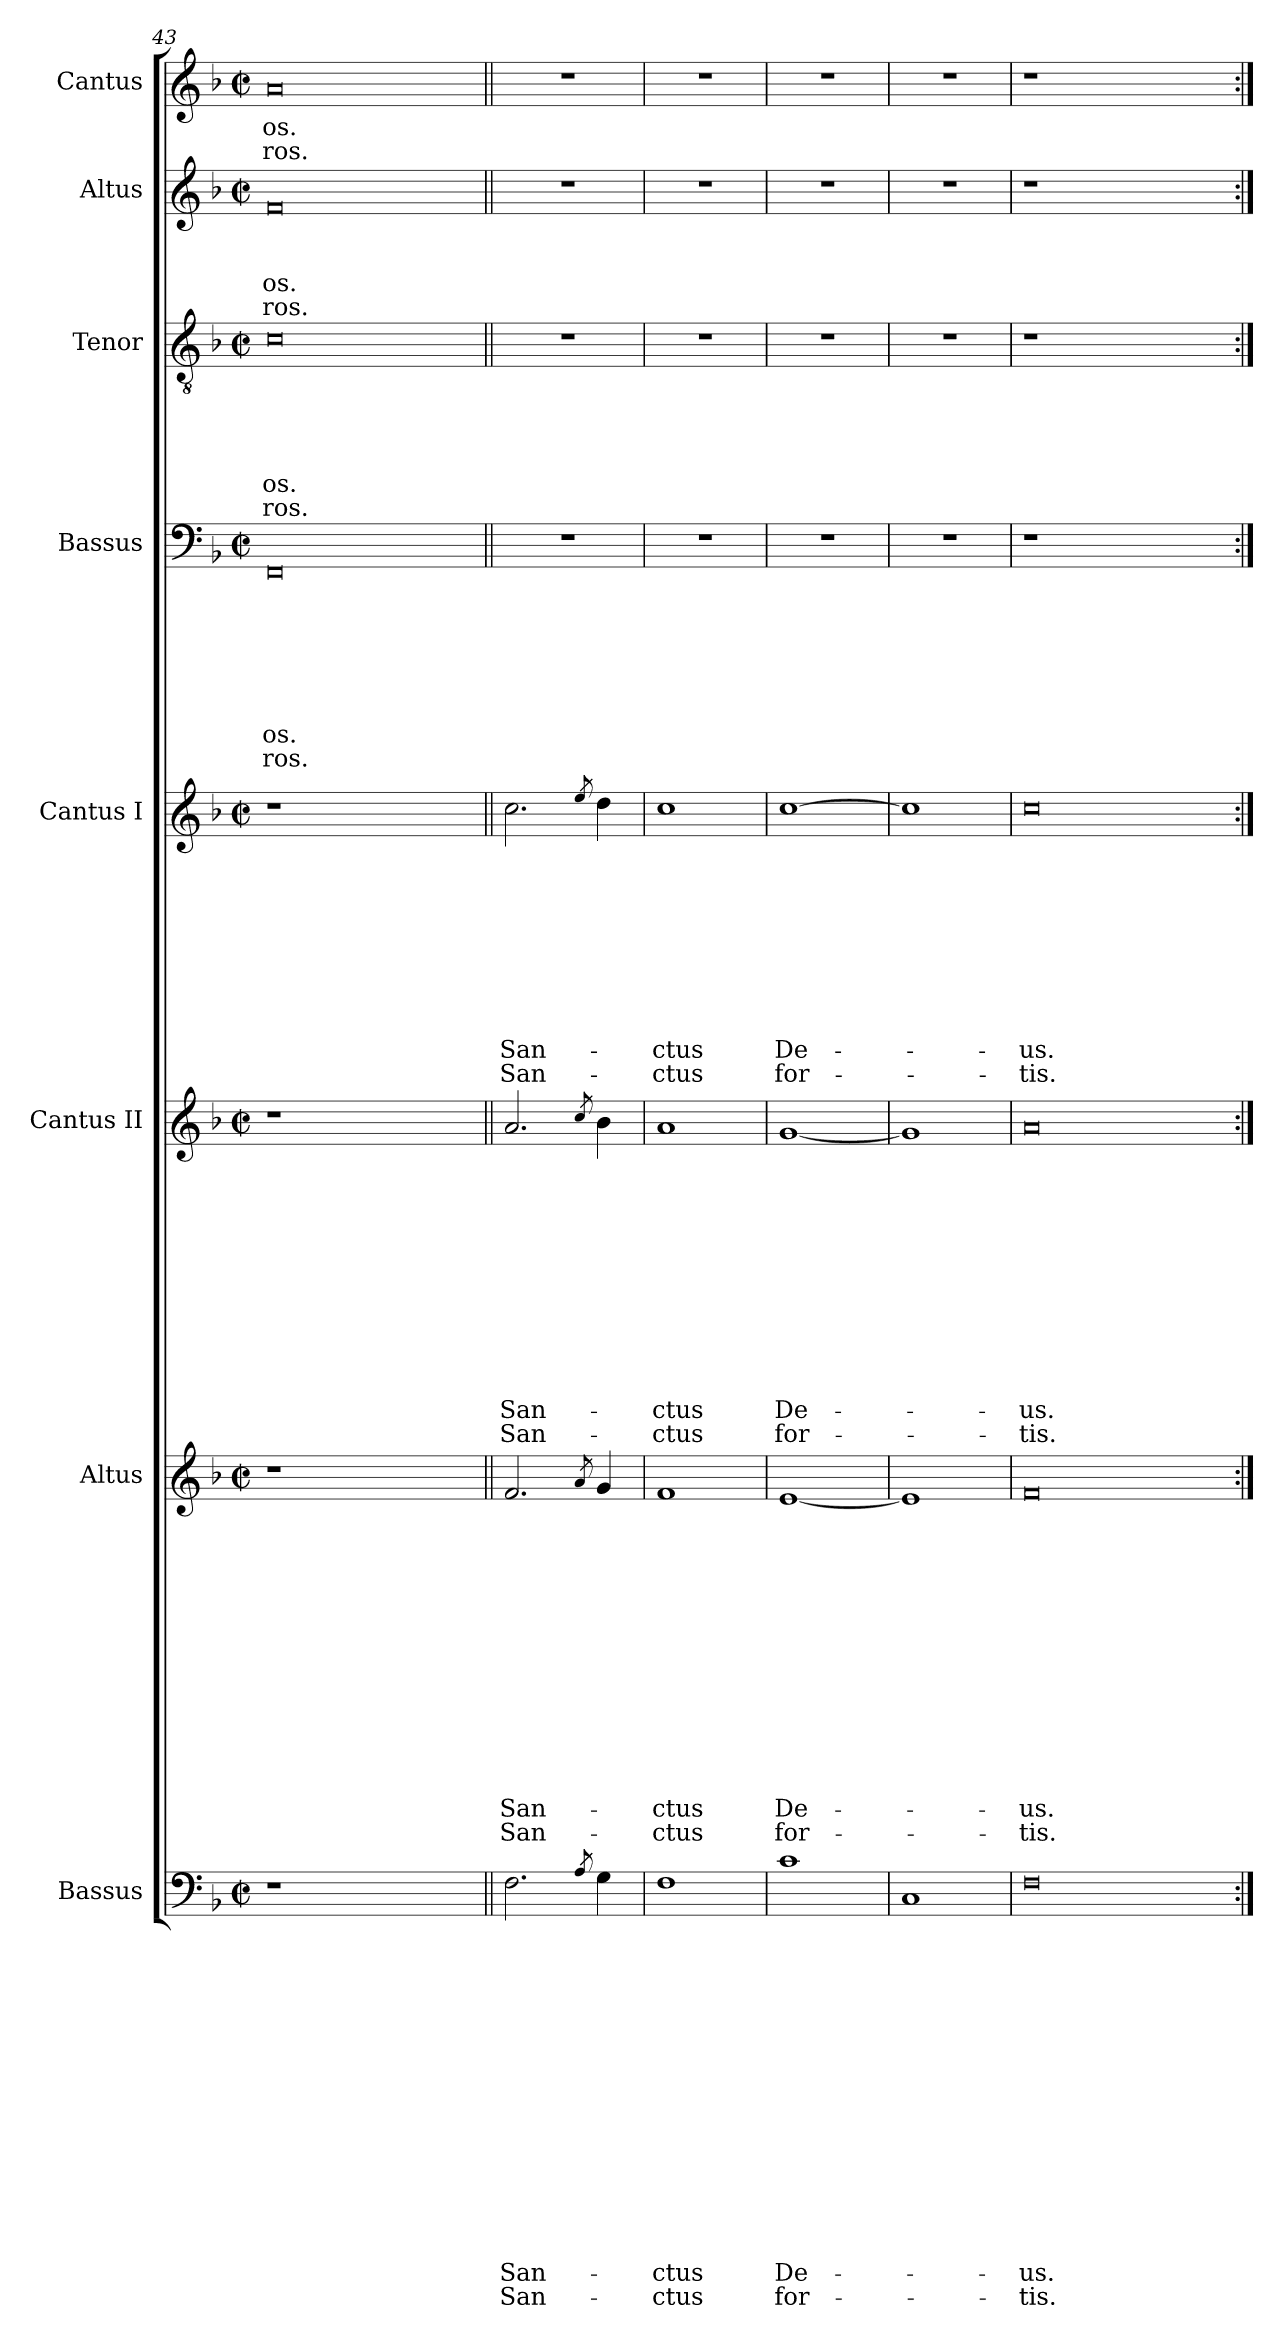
**kern	**text	**text	**text	**text	**text	**text	**text	**text	**text	**text	**text	**text	**text	**text	**text	**text	**kern	**text	**text	**text	**text	**text	**text	**text	**text	**text	**text	**text	**text	**text	**text	**kern	**text	**text	**text	**text	**text	**text	**text	**text	**text	**text	**text	**text	**kern	**text	**text	**text	**text	**text	**text	**text	**text	**text	**text	**kern	**text	**text	**text	**text	**text	**text	**text	**text	**kern	**text	**text	**text	**text	**text	**text	**kern	**text	**text	**text	**text	**kern	**text	**text
*part8	*part8	*part8	*part8	*part8	*part8	*part8	*part8	*part8	*part8	*part8	*part8	*part8	*part8	*part8	*part8	*part8	*part7	*part7	*part7	*part7	*part7	*part7	*part7	*part7	*part7	*part7	*part7	*part7	*part7	*part7	*part7	*part6	*part6	*part6	*part6	*part6	*part6	*part6	*part6	*part6	*part6	*part6	*part6	*part6	*part5	*part5	*part5	*part5	*part5	*part5	*part5	*part5	*part5	*part5	*part5	*part4	*part4	*part4	*part4	*part4	*part4	*part4	*part4	*part4	*part3	*part3	*part3	*part3	*part3	*part3	*part3	*part2	*part2	*part2	*part2	*part2	*part1	*part1	*part1
*staff8	*staff8	*staff8	*staff8	*staff8	*staff8	*staff8	*staff8	*staff8	*staff8	*staff8	*staff8	*staff8	*staff8	*staff8	*staff8	*staff8	*staff7	*staff7	*staff7	*staff7	*staff7	*staff7	*staff7	*staff7	*staff7	*staff7	*staff7	*staff7	*staff7	*staff7	*staff7	*staff6	*staff6	*staff6	*staff6	*staff6	*staff6	*staff6	*staff6	*staff6	*staff6	*staff6	*staff6	*staff6	*staff5	*staff5	*staff5	*staff5	*staff5	*staff5	*staff5	*staff5	*staff5	*staff5	*staff5	*staff4	*staff4	*staff4	*staff4	*staff4	*staff4	*staff4	*staff4	*staff4	*staff3	*staff3	*staff3	*staff3	*staff3	*staff3	*staff3	*staff2	*staff2	*staff2	*staff2	*staff2	*staff1	*staff1	*staff1
*I"Bassus	*	*	*	*	*	*	*	*	*	*	*	*	*	*	*	*	*I"Altus	*	*	*	*	*	*	*	*	*	*	*	*	*	*	*I"Cantus II	*	*	*	*	*	*	*	*	*	*	*	*	*I"Cantus I	*	*	*	*	*	*	*	*	*	*	*I"Bassus	*	*	*	*	*	*	*	*	*I"Tenor	*	*	*	*	*	*	*I"Altus	*	*	*	*	*I"Cantus	*	*
*I'Bassus	*	*	*	*	*	*	*	*	*	*	*	*	*	*	*	*	*I'Altus	*	*	*	*	*	*	*	*	*	*	*	*	*	*	*I'Cantus II	*	*	*	*	*	*	*	*	*	*	*	*	*I'Cantus I	*	*	*	*	*	*	*	*	*	*	*I'Bassus	*	*	*	*	*	*	*	*	*I'Tenor	*	*	*	*	*	*	*I'Altus	*	*	*	*	*I'Cantus	*	*
*clefF4	*	*	*	*	*	*	*	*	*	*	*	*	*	*	*	*	*clefG2	*	*	*	*	*	*	*	*	*	*	*	*	*	*	*clefG2	*	*	*	*	*	*	*	*	*	*	*	*	*clefG2	*	*	*	*	*	*	*	*	*	*	*clefF4	*	*	*	*	*	*	*	*	*clefGv2	*	*	*	*	*	*	*clefG2	*	*	*	*	*clefG2	*	*
*k[b-]	*	*	*	*	*	*	*	*	*	*	*	*	*	*	*	*	*k[b-]	*	*	*	*	*	*	*	*	*	*	*	*	*	*	*k[b-]	*	*	*	*	*	*	*	*	*	*	*	*	*k[b-]	*	*	*	*	*	*	*	*	*	*	*k[b-]	*	*	*	*	*	*	*	*	*k[b-]	*	*	*	*	*	*	*k[b-]	*	*	*	*	*k[b-]	*	*
*F:	*	*	*	*	*	*	*	*	*	*	*	*	*	*	*	*	*F:	*	*	*	*	*	*	*	*	*	*	*	*	*	*	*F:	*	*	*	*	*	*	*	*	*	*	*	*	*F:	*	*	*	*	*	*	*	*	*	*	*F:	*	*	*	*	*	*	*	*	*F:	*	*	*	*	*	*	*F:	*	*	*	*	*F:	*	*
*M2/2	*	*	*	*	*	*	*	*	*	*	*	*	*	*	*	*	*M2/2	*	*	*	*	*	*	*	*	*	*	*	*	*	*	*M2/2	*	*	*	*	*	*	*	*	*	*	*	*	*M2/2	*	*	*	*	*	*	*	*	*	*	*M2/2	*	*	*	*	*	*	*	*	*M2/2	*	*	*	*	*	*	*M2/2	*	*	*	*	*M2/2	*	*
*met(c|)	*	*	*	*	*	*	*	*	*	*	*	*	*	*	*	*	*met(c|)	*	*	*	*	*	*	*	*	*	*	*	*	*	*	*met(c|)	*	*	*	*	*	*	*	*	*	*	*	*	*met(c|)	*	*	*	*	*	*	*	*	*	*	*met(c|)	*	*	*	*	*	*	*	*	*met(c|)	*	*	*	*	*	*	*met(c|)	*	*	*	*	*met(c|)	*	*
=43	=43	=43	=43	=43	=43	=43	=43	=43	=43	=43	=43	=43	=43	=43	=43	=43	=43	=43	=43	=43	=43	=43	=43	=43	=43	=43	=43	=43	=43	=43	=43	=43	=43	=43	=43	=43	=43	=43	=43	=43	=43	=43	=43	=43	=43	=43	=43	=43	=43	=43	=43	=43	=43	=43	=43	=43	=43	=43	=43	=43	=43	=43	=43	=43	=43	=43	=43	=43	=43	=43	=43	=43	=43	=43	=43	=43	=43	=43	=43
!	!	!	!	!	!	!	!	!	!	!	!	!	!	!	!	!	!	!	!	!	!	!	!	!	!	!	!	!	!	!	!	!	!	!	!	!	!	!	!	!	!	!	!	!	!	!	!	!	!	!	!	!	!	!	!	!	!	!	!	!	!	!	!LO:LY:b	!LO:LY:b	!	!	!	!	!	!LO:LY:b	!LO:LY:b	!	!	!	!LO:LY:a	!LO:LY:a	!	!LO:LY:b	!LO:LY:b
1r	.	.	.	.	.	.	.	.	.	.	.	.	.	.	.	.	1r	.	.	.	.	.	.	.	.	.	.	.	.	.	.	1r	.	.	.	.	.	.	.	.	.	.	.	.	1r	.	.	.	.	.	.	.	.	.	.	0FF	.	.	.	.	.	.	-os.	-ros.	0c	.	.	.	.	-os.	-ros.	0f	.	.	-os.	-ros.	0a	-os.	-ros.
1ryy	.	.	.	.	.	.	.	.	.	.	.	.	.	.	.	.	1ryy	.	.	.	.	.	.	.	.	.	.	.	.	.	.	1ryy	.	.	.	.	.	.	.	.	.	.	.	.	1ryy	.	.	.	.	.	.	.	.	.	.	.	.	.	.	.	.	.	.	.	.	.	.	.	.	.	.	.	.	.	.	.	.	.	.
=44||	=44||	=44||	=44||	=44||	=44||	=44||	=44||	=44||	=44||	=44||	=44||	=44||	=44||	=44||	=44||	=44||	=44||	=44||	=44||	=44||	=44||	=44||	=44||	=44||	=44||	=44||	=44||	=44||	=44||	=44||	=44||	=44||	=44||	=44||	=44||	=44||	=44||	=44||	=44||	=44||	=44||	=44||	=44||	=44||	=44||	=44||	=44||	=44||	=44||	=44||	=44||	=44||	=44||	=44||	=44||	=44||	=44||	=44||	=44||	=44||	=44||	=44||	=44||	=44||	=44||	=44||	=44||	=44||	=44||	=44||	=44||	=44||	=44||	=44||	=44||	=44||	=44||	=44||	=44||
!	!	!	!	!	!	!	!	!	!	!	!	!	!	!	!LO:LY:a	!LO:LY:a	!	!	!	!	!	!	!	!	!	!	!	!	!	!LO:LY:b	!LO:LY:b	!	!	!	!	!	!	!	!	!	!	!	!LO:LY:a	!LO:LY:a	!	!	!	!	!	!	!	!	!	!LO:LY:b	!LO:LY:b	!	!	!	!	!	!	!	!	!	!	!	!	!	!	!	!	!	!	!	!	!	!	!	!
2.F\	.	.	.	.	.	.	.	.	.	.	.	.	.	.	San-	San-	2.f/	.	.	.	.	.	.	.	.	.	.	.	.	San-	San-	2.a/	.	.	.	.	.	.	.	.	.	.	San-	San-	2.cc\	.	.	.	.	.	.	.	.	San-	San-	1r	.	.	.	.	.	.	.	.	1r	.	.	.	.	.	.	1r	.	.	.	.	1r	.	.
8qA/	.	.	.	.	.	.	.	.	.	.	.	.	.	.	.	.	8qa/	.	.	.	.	.	.	.	.	.	.	.	.	.	.	8qcc/	.	.	.	.	.	.	.	.	.	.	.	.	8qee/	.	.	.	.	.	.	.	.	.	.	.	.	.	.	.	.	.	.	.	.	.	.	.	.	.	.	.	.	.	.	.	.	.	.
4G\	.	.	.	.	.	.	.	.	.	.	.	.	.	.	.	.	4g/	.	.	.	.	.	.	.	.	.	.	.	.	.	.	4b-\	.	.	.	.	.	.	.	.	.	.	.	.	4dd\	.	.	.	.	.	.	.	.	.	.	.	.	.	.	.	.	.	.	.	.	.	.	.	.	.	.	.	.	.	.	.	.	.	.
=45	=45	=45	=45	=45	=45	=45	=45	=45	=45	=45	=45	=45	=45	=45	=45	=45	=45	=45	=45	=45	=45	=45	=45	=45	=45	=45	=45	=45	=45	=45	=45	=45	=45	=45	=45	=45	=45	=45	=45	=45	=45	=45	=45	=45	=45	=45	=45	=45	=45	=45	=45	=45	=45	=45	=45	=45	=45	=45	=45	=45	=45	=45	=45	=45	=45	=45	=45	=45	=45	=45	=45	=45	=45	=45	=45	=45	=45	=45	=45
!	!	!	!	!	!	!	!	!	!	!	!	!	!	!	!LO:LY:a	!LO:LY:a	!	!	!	!	!	!	!	!	!	!	!	!	!	!LO:LY:b	!LO:LY:b	!	!	!	!	!	!	!	!	!	!	!	!LO:LY:a	!LO:LY:a	!	!	!	!	!	!	!	!	!	!LO:LY:b	!LO:LY:b	!	!	!	!	!	!	!	!	!	!	!	!	!	!	!	!	!	!	!	!	!	!	!	!
1F	.	.	.	.	.	.	.	.	.	.	.	.	.	.	-ctus	-ctus	1f	.	.	.	.	.	.	.	.	.	.	.	.	-ctus	-ctus	1a	.	.	.	.	.	.	.	.	.	.	-ctus	-ctus	1cc	.	.	.	.	.	.	.	.	-ctus	-ctus	1r	.	.	.	.	.	.	.	.	1r	.	.	.	.	.	.	1r	.	.	.	.	1r	.	.
=46	=46	=46	=46	=46	=46	=46	=46	=46	=46	=46	=46	=46	=46	=46	=46	=46	=46	=46	=46	=46	=46	=46	=46	=46	=46	=46	=46	=46	=46	=46	=46	=46	=46	=46	=46	=46	=46	=46	=46	=46	=46	=46	=46	=46	=46	=46	=46	=46	=46	=46	=46	=46	=46	=46	=46	=46	=46	=46	=46	=46	=46	=46	=46	=46	=46	=46	=46	=46	=46	=46	=46	=46	=46	=46	=46	=46	=46	=46	=46
!	!	!	!	!	!	!	!	!	!	!	!	!	!	!	!LO:LY:a	!LO:LY:a	!	!	!	!	!	!	!	!	!	!	!	!	!	!LO:LY:b	!LO:LY:b	!	!	!	!	!	!	!	!	!	!	!	!LO:LY:a	!LO:LY:a	!	!	!	!	!	!	!	!	!	!LO:LY:b	!LO:LY:b	!	!	!	!	!	!	!	!	!	!	!	!	!	!	!	!	!	!	!	!	!	!	!	!
1c	.	.	.	.	.	.	.	.	.	.	.	.	.	.	De-	for-	[<1e	.	.	.	.	.	.	.	.	.	.	.	.	De-	for-	[<1g	.	.	.	.	.	.	.	.	.	.	De-	for-	[>1cc	.	.	.	.	.	.	.	.	De-	for-	1r	.	.	.	.	.	.	.	.	1r	.	.	.	.	.	.	1r	.	.	.	.	1r	.	.
=47	=47	=47	=47	=47	=47	=47	=47	=47	=47	=47	=47	=47	=47	=47	=47	=47	=47	=47	=47	=47	=47	=47	=47	=47	=47	=47	=47	=47	=47	=47	=47	=47	=47	=47	=47	=47	=47	=47	=47	=47	=47	=47	=47	=47	=47	=47	=47	=47	=47	=47	=47	=47	=47	=47	=47	=47	=47	=47	=47	=47	=47	=47	=47	=47	=47	=47	=47	=47	=47	=47	=47	=47	=47	=47	=47	=47	=47	=47	=47
1C	.	.	.	.	.	.	.	.	.	.	.	.	.	.	.	.	1e]	.	.	.	.	.	.	.	.	.	.	.	.	.	.	1g]	.	.	.	.	.	.	.	.	.	.	.	.	1cc]	.	.	.	.	.	.	.	.	.	.	1r	.	.	.	.	.	.	.	.	1r	.	.	.	.	.	.	1r	.	.	.	.	1r	.	.
=48	=48	=48	=48	=48	=48	=48	=48	=48	=48	=48	=48	=48	=48	=48	=48	=48	=48	=48	=48	=48	=48	=48	=48	=48	=48	=48	=48	=48	=48	=48	=48	=48	=48	=48	=48	=48	=48	=48	=48	=48	=48	=48	=48	=48	=48	=48	=48	=48	=48	=48	=48	=48	=48	=48	=48	=48	=48	=48	=48	=48	=48	=48	=48	=48	=48	=48	=48	=48	=48	=48	=48	=48	=48	=48	=48	=48	=48	=48	=48
!	!	!	!	!	!	!	!	!	!	!	!	!	!	!	!LO:LY:a	!LO:LY:a	!	!	!	!	!	!	!	!	!	!	!	!	!	!LO:LY:b	!LO:LY:b	!	!	!	!	!	!	!	!	!	!	!	!LO:LY:a	!LO:LY:a	!	!	!	!	!	!	!	!	!	!LO:LY:b	!LO:LY:b	!	!	!	!	!	!	!	!	!	!	!	!	!	!	!	!	!	!	!	!	!	!	!	!
0F	.	.	.	.	.	.	.	.	.	.	.	.	.	.	-us.	-tis.	0f	.	.	.	.	.	.	.	.	.	.	.	.	-us.	-tis.	0a	.	.	.	.	.	.	.	.	.	.	-us.	-tis.	0cc	.	.	.	.	.	.	.	.	-us.	-tis.	1r	.	.	.	.	.	.	.	.	1r	.	.	.	.	.	.	1r	.	.	.	.	1r	.	.
.	.	.	.	.	.	.	.	.	.	.	.	.	.	.	.	.	.	.	.	.	.	.	.	.	.	.	.	.	.	.	.	.	.	.	.	.	.	.	.	.	.	.	.	.	.	.	.	.	.	.	.	.	.	.	.	1ryy	.	.	.	.	.	.	.	.	1ryy	.	.	.	.	.	.	1ryy	.	.	.	.	1ryy	.	.
=:|!	=:|!	=:|!	=:|!	=:|!	=:|!	=:|!	=:|!	=:|!	=:|!	=:|!	=:|!	=:|!	=:|!	=:|!	=:|!	=:|!	=:|!	=:|!	=:|!	=:|!	=:|!	=:|!	=:|!	=:|!	=:|!	=:|!	=:|!	=:|!	=:|!	=:|!	=:|!	=:|!	=:|!	=:|!	=:|!	=:|!	=:|!	=:|!	=:|!	=:|!	=:|!	=:|!	=:|!	=:|!	=:|!	=:|!	=:|!	=:|!	=:|!	=:|!	=:|!	=:|!	=:|!	=:|!	=:|!	=:|!	=:|!	=:|!	=:|!	=:|!	=:|!	=:|!	=:|!	=:|!	=:|!	=:|!	=:|!	=:|!	=:|!	=:|!	=:|!	=:|!	=:|!	=:|!	=:|!	=:|!	=:|!	=:|!	=:|!
*-	*-	*-	*-	*-	*-	*-	*-	*-	*-	*-	*-	*-	*-	*-	*-	*-	*-	*-	*-	*-	*-	*-	*-	*-	*-	*-	*-	*-	*-	*-	*-	*-	*-	*-	*-	*-	*-	*-	*-	*-	*-	*-	*-	*-	*-	*-	*-	*-	*-	*-	*-	*-	*-	*-	*-	*-	*-	*-	*-	*-	*-	*-	*-	*-	*-	*-	*-	*-	*-	*-	*-	*-	*-	*-	*-	*-	*-	*-	*-
